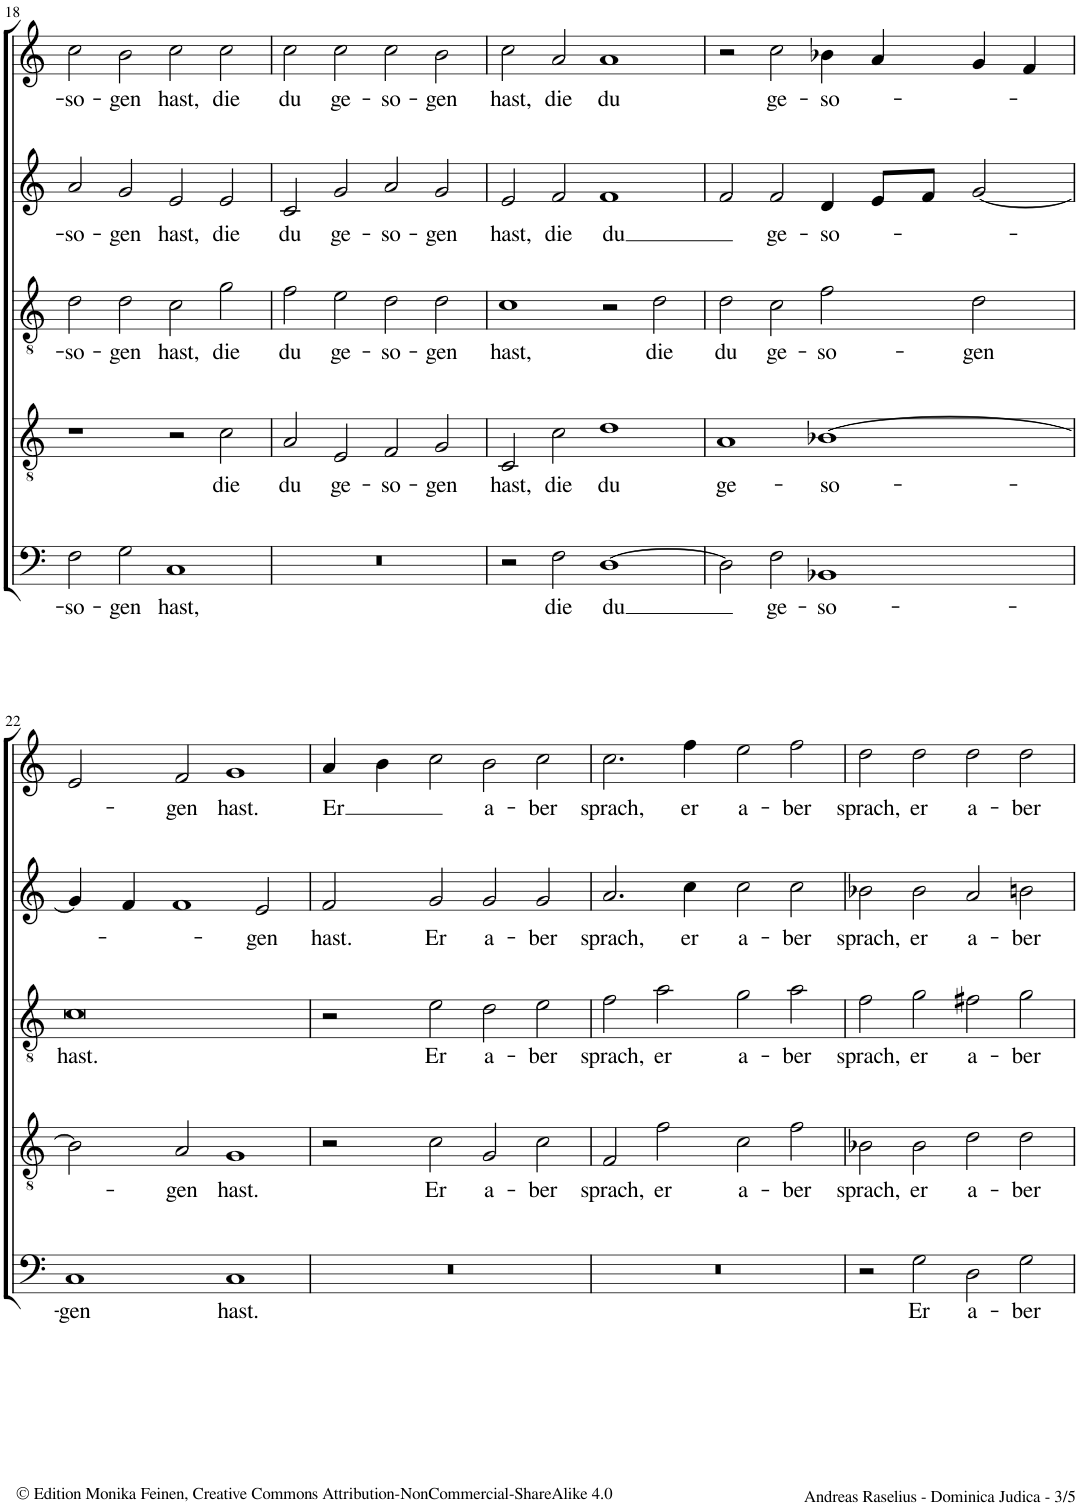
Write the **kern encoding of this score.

**kern	**text	**kern	**text	**kern	**text	**kern	**text	**kern	**text
*part5	*part5	*part4	*part4	*part3	*part3	*part2	*part2	*part1	*part1
*staff5	*staff5	*staff4	*staff4	*staff3	*staff3	*staff2	*staff2	*staff1	*staff1
*I"Bassus	*	*I"Tenor [Hypolydius]	*	*I"Quintus	*	*I"Altus	*	*I"Cantus	*
!!LO:PB:g=z
*clefF4	*	*clefGv2	*	*clefGv2	*	*clefG2	*	*clefG2	*
*k[]	*	*k[]	*	*k[]	*	*k[]	*	*k[]	*
*M4/2	*	*M4/2	*	*M4/2	*	*M4/2	*	*M4/2	*
*met(c|)	*	*met(c|)	*	*met(c|)	*	*met(c|)	*	*met(c|)	*
=18	=18	=18	=18	=18	=18	=18	=18	=18	=18
!	!LO:LY:b	!	!	!	!LO:LY:b	!	!LO:LY:b	!	!LO:LY:b
2F\	-so-	1r	.	2d\	-so-	2a/	-so-	2cc\	-so-
!	!LO:LY:b	!	!	!	!LO:LY:b	!	!LO:LY:b	!	!LO:LY:b
2G\	-gen	.	.	2d\	-gen	2g/	-gen	2b\	-gen
!	!LO:LY:b	!	!	!	!LO:LY:b	!	!LO:LY:b	!	!LO:LY:b
1C	hast,	2r	.	2c\	hast,	2e/	hast,	2cc\	hast,
!	!	!	!LO:LY:b	!	!LO:LY:b	!	!LO:LY:b	!	!LO:LY:b
.	.	2c\	die	2g\	die	2e/	die	2cc\	die
=19	=19	=19	=19	=19	=19	=19	=19	=19	=19
!	!	!	!LO:LY:b	!	!LO:LY:b	!	!LO:LY:b	!	!LO:LY:b
0r	.	2A/	du	2f\	du	2c/	du	2cc\	du
!	!	!	!LO:LY:b	!	!LO:LY:b	!	!LO:LY:b	!	!LO:LY:b
.	.	2E/	ge-	2e\	ge-	2g/	ge-	2cc\	ge-
!	!	!	!LO:LY:b	!	!LO:LY:b	!	!LO:LY:b	!	!LO:LY:b
.	.	2F/	-so-	2d\	-so-	2a/	-so-	2cc\	-so-
!	!	!	!LO:LY:b	!	!LO:LY:b	!	!LO:LY:b	!	!LO:LY:b
.	.	2G/	-gen	2d\	-gen	2g/	-gen	2b\	-gen
=20	=20	=20	=20	=20	=20	=20	=20	=20	=20
!	!	!	!LO:LY:b	!	!LO:LY:b	!	!LO:LY:b	!	!LO:LY:b
2r	.	2C/	hast,	1c	hast,	2e/	hast,	2cc\	hast,
!	!LO:LY:b	!	!LO:LY:b	!	!	!	!LO:LY:b	!	!LO:LY:b
2F\	die	2c\	die	.	.	2f/	die	2a/	die
!	!LO:LY:b	!	!LO:LY:b	!	!	!	!LO:LY:b	!	!LO:LY:b
[1D	du	1d	du	2r	.	1f	du	1a	du
!	!	!	!	!	!LO:LY:b	!	!	!	!
.	.	.	.	2d\	die	.	.	.	.
=21	=21	=21	=21	=21	=21	=21	=21	=21	=21
!	!	!	!LO:LY:b	!	!LO:LY:b	!	!	!	!
2D\]	.	1A	ge-	2d\	du	2f/	.	2r	.
!	!LO:LY:b	!	!	!	!LO:LY:b	!	!LO:LY:b	!	!LO:LY:b
2F\	ge-	.	.	2c\	ge-	2f/	ge-	2cc\	ge-
!	!LO:LY:b	!	!LO:LY:b	!	!LO:LY:b	!	!LO:LY:b	!	!LO:LY:b
1BB-X	-so-	[1B-X	-so-	2f\	-so-	4d/	-so-	4b-X\	-so-
.	.	.	.	.	.	8e/L	.	4a/	.
.	.	.	.	.	.	8f/J	.	.	.
!	!	!	!	!	!LO:LY:b	!	!	!	!
.	.	.	.	2d\	-gen	[2g/	.	4g/	.
.	.	.	.	.	.	.	.	4f/	.
!!LO:LB:g=z
=22	=22	=22	=22	=22	=22	=22	=22	=22	=22
!	!LO:LY:b	!	!	!	!LO:LY:b	!	!	!	!
1C	-gen	2B-\]	.	0c	hast.	4g/]	.	2e/	.
.	.	.	.	.	.	4f/	.	.	.
!	!	!	!LO:LY:b	!	!	!	!	!	!LO:LY:b
.	.	2A/	-gen	.	.	1f	.	2f/	-gen
!	!LO:LY:b	!	!LO:LY:b	!	!	!	!	!	!LO:LY:b
1C	hast.	1G	hast.	.	.	.	.	1g	hast.
!	!	!	!	!	!	!	!LO:LY:b	!	!
.	.	.	.	.	.	2e/	-gen	.	.
=23	=23	=23	=23	=23	=23	=23	=23	=23	=23
!	!	!	!	!	!	!	!LO:LY:b	!	!LO:LY:b
0r	.	2r	.	2r	.	2f/	hast.	4a/	Er
.	.	.	.	.	.	.	.	4b\	.
!	!	!	!LO:LY:b	!	!LO:LY:b	!	!LO:LY:b	!	!
.	.	2c\	Er	2e\	Er	2g/	Er	2cc\	.
!	!	!	!LO:LY:b	!	!LO:LY:b	!	!LO:LY:b	!	!LO:LY:b
.	.	2G/	a-	2d\	a-	2g/	a-	2b\	a-
!	!	!	!LO:LY:b	!	!LO:LY:b	!	!LO:LY:b	!	!LO:LY:b
.	.	2c\	-ber	2e\	-ber	2g/	-ber	2cc\	-ber
=24	=24	=24	=24	=24	=24	=24	=24	=24	=24
!	!	!	!LO:LY:b	!	!LO:LY:b	!	!LO:LY:b	!	!LO:LY:b
0r	.	2F/	sprach,	2f\	sprach,	2.a/	sprach,	2.cc\	sprach,
!	!	!	!LO:LY:b	!	!LO:LY:b	!	!	!	!
.	.	2f\	er	2a\	er	.	.	.	.
!	!	!	!	!	!	!	!LO:LY:b	!	!LO:LY:b
.	.	.	.	.	.	4cc\	er	4ff\	er
!	!	!	!LO:LY:b	!	!LO:LY:b	!	!LO:LY:b	!	!LO:LY:b
.	.	2c\	a-	2g\	a-	2cc\	a-	2ee\	a-
!	!	!	!LO:LY:b	!	!LO:LY:b	!	!LO:LY:b	!	!LO:LY:b
.	.	2f\	-ber	2a\	-ber	2cc\	-ber	2ff\	-ber
=25	=25	=25	=25	=25	=25	=25	=25	=25	=25
!	!	!	!LO:LY:b	!	!LO:LY:b	!	!LO:LY:b	!	!LO:LY:b
2r	.	2B-X\	sprach,	2f\	sprach,	2b-X\	sprach,	2dd\	sprach,
!	!LO:LY:b	!	!LO:LY:b	!	!LO:LY:b	!	!LO:LY:b	!	!LO:LY:b
2G\	Er	2B-\	er	2g\	er	2b-\	er	2dd\	er
!	!LO:LY:b	!	!LO:LY:b	!	!LO:LY:b	!	!LO:LY:b	!	!LO:LY:b
2D\	a-	2d\	a-	2f#X\	a-	2a/	a-	2dd\	a-
!	!LO:LY:b	!	!LO:LY:b	!	!LO:LY:b	!	!LO:LY:b	!	!LO:LY:b
2G\	-ber	2d\	-ber	2g\	-ber	2bn\	-ber	2dd\	-ber
=	=	=	=	=	=	=	=	=	=
*-	*-	*-	*-	*-	*-	*-	*-	*-	*-
